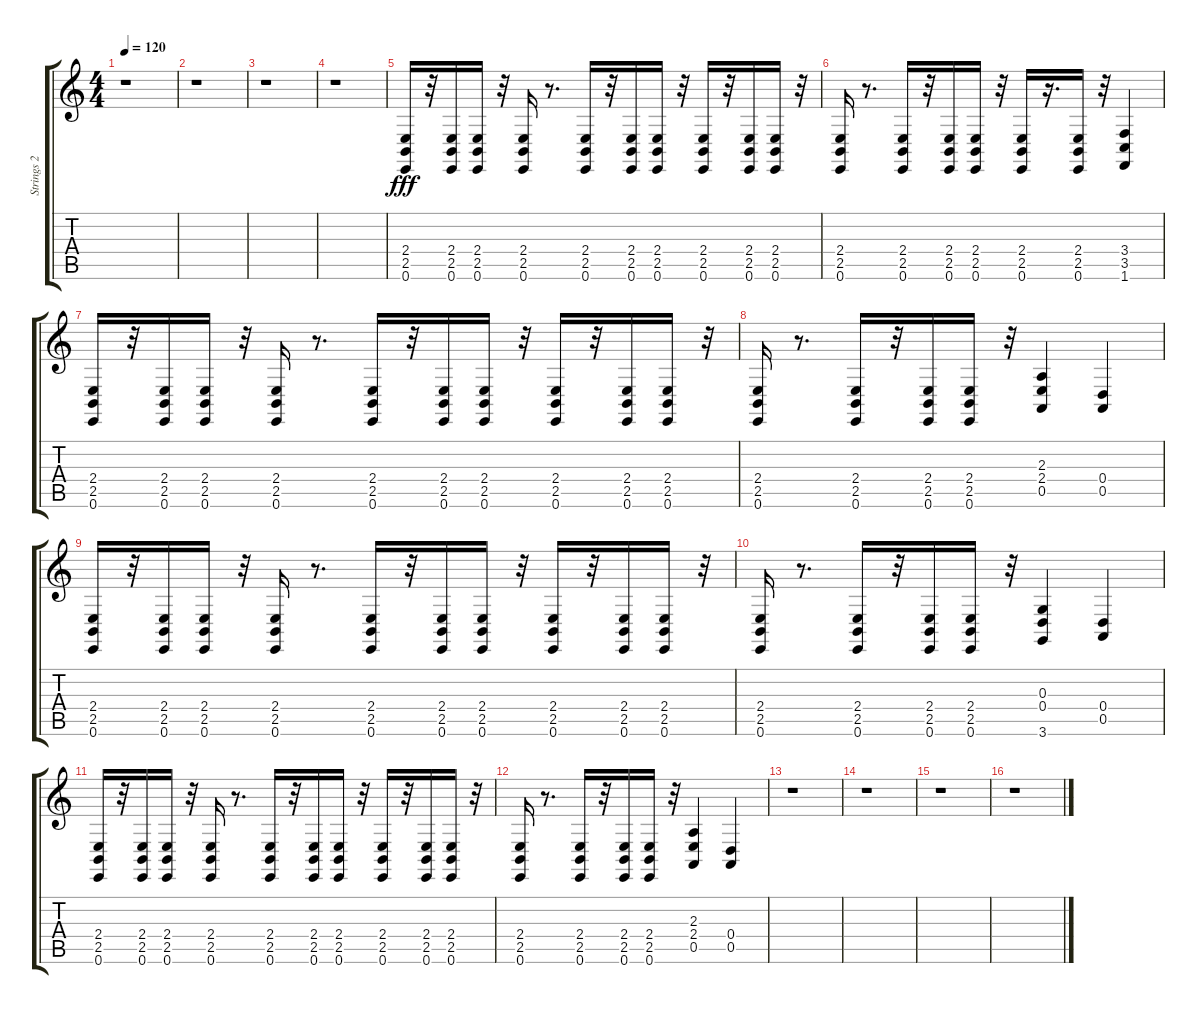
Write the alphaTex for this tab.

\track ("Strings 2" "Strings 2") {instrument stringensemble1}
\staff {score tabs}
\tuning (E4 B3 G3 D3 A2 E2) {hide}
\ts (4 4)
\tempo 120
\clef g2
\ks c
r.1{dy fff} |
r.1 |
r.1 |
r.1 |
(2.4 2.5 0.6).16 r.32 (2.4 2.5 0.6).16 (2.4 2.5 0.6).16 r.32 (2.4 2.5 0.6).16 r.8{d} (2.4 2.5 0.6).16 r.32 (2.4 2.5 0.6).16 (2.4 2.5 0.6).16 r.32 (2.4 2.5 0.6).16 r.32 (2.4 2.5 0.6).16 (2.4 2.5 0.6).16 r.32 |
(2.4 2.5 0.6).16 r.8{d} (2.4 2.5 0.6).16 r.32 (2.4 2.5 0.6).16 (2.4 2.5 0.6).16 r.32 (2.4 2.5 0.6).16 r.16{d} (2.4 2.5 0.6).16 r.32 (3.4 3.5 1.6).4 |
(2.4 2.5 0.6).16 r.32 (2.4 2.5 0.6).16 (2.4 2.5 0.6).16 r.32 (2.4 2.5 0.6).16 r.8{d} (2.4 2.5 0.6).16 r.32 (2.4 2.5 0.6).16 (2.4 2.5 0.6).16 r.32 (2.4 2.5 0.6).16 r.32 (2.4 2.5 0.6).16 (2.4 2.5 0.6).16 r.32 |
(2.4 2.5 0.6).16 r.8{d} (2.4 2.5 0.6).16 r.32 (2.4 2.5 0.6).16 (2.4 2.5 0.6).16 r.32 (2.3 2.4 0.5).4 (0.4 0.5).4 |
(2.4 2.5 0.6).16 r.32 (2.4 2.5 0.6).16 (2.4 2.5 0.6).16 r.32 (2.4 2.5 0.6).16 r.8{d} (2.4 2.5 0.6).16 r.32 (2.4 2.5 0.6).16 (2.4 2.5 0.6).16 r.32 (2.4 2.5 0.6).16 r.32 (2.4 2.5 0.6).16 (2.4 2.5 0.6).16 r.32 |
(2.4 2.5 0.6).16 r.8{d} (2.4 2.5 0.6).16 r.32 (2.4 2.5 0.6).16 (2.4 2.5 0.6).16 r.32 (0.3 0.4 3.6).4 (0.4 0.5).4 |
(2.4 2.5 0.6).16 r.32 (2.4 2.5 0.6).16 (2.4 2.5 0.6).16 r.32 (2.4 2.5 0.6).16 r.8{d} (2.4 2.5 0.6).16 r.32 (2.4 2.5 0.6).16 (2.4 2.5 0.6).16 r.32 (2.4 2.5 0.6).16 r.32 (2.4 2.5 0.6).16 (2.4 2.5 0.6).16 r.32 |
(2.4 2.5 0.6).16 r.8{d} (2.4 2.5 0.6).16 r.32 (2.4 2.5 0.6).16 (2.4 2.5 0.6).16 r.32 (2.3 2.4 0.5).4 (0.4 0.5).4 |
r.1 |
r.1 |
r.1 |
r.1
